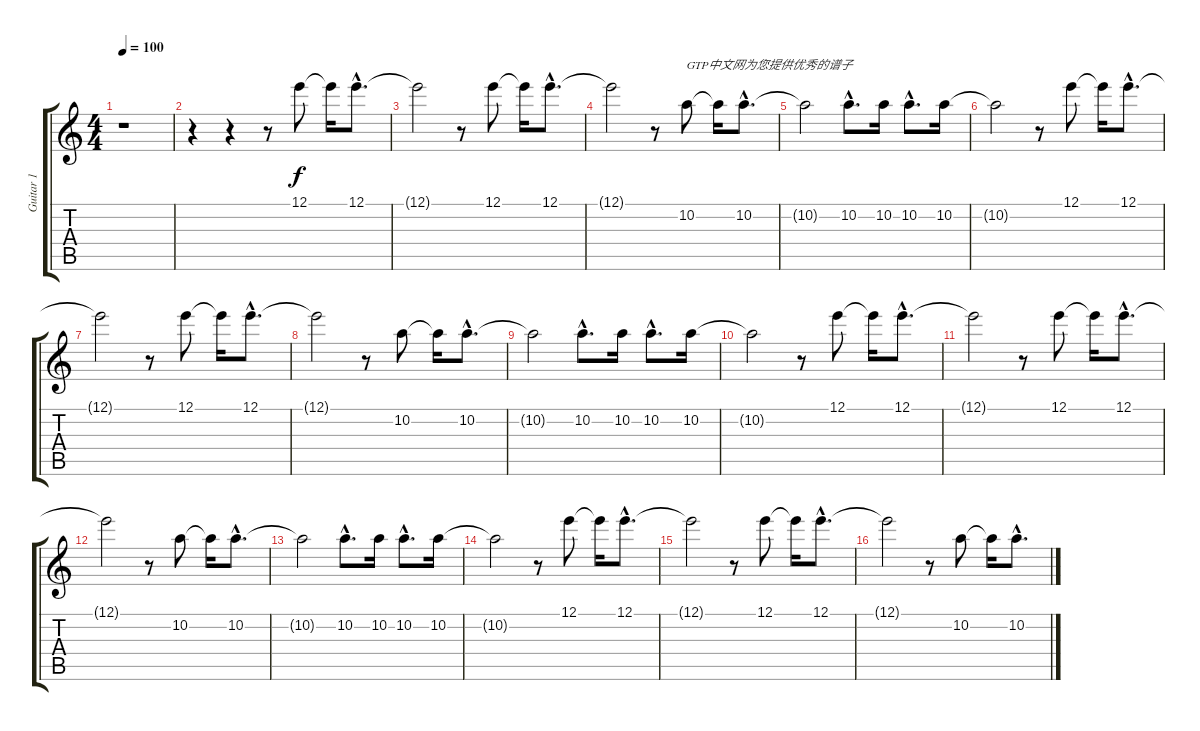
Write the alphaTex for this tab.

\track ("Guitar 1" "Guitar 1") {instrument electricguitarclean}
\staff {score tabs}
\tuning (E4 B3 G3 D3 A2 E2) {hide}
\ts (4 4)
\tempo 100
\clef g2
\ks c
r.1{dy f instrument electricguitarclean} |
r.4 r.4 r.8 12.1.8 12.1{t}.16 12.1{hac}.8{d} |
12.1{t}.2 r.8 12.1.8 12.1{t}.16 12.1{hac}.8{d} |
12.1{t}.2 r.8 10.2.8{txt "GTP中文网为您提供优秀的谱子"} 10.2{t}.16 10.2{hac}.8{d} |
10.2{t}.2 10.2{hac}.8{d} 10.2.16 10.2{hac}.8{d} 10.2.16 |
10.2{t}.2 r.8 12.1.8 12.1{t}.16 12.1{hac}.8{d} |
12.1{t}.2 r.8 12.1.8 12.1{t}.16 12.1{hac}.8{d} |
12.1{t}.2 r.8 10.2.8 10.2{t}.16 10.2{hac}.8{d} |
10.2{t}.2 10.2{hac}.8{d} 10.2.16 10.2{hac}.8{d} 10.2.16 |
10.2{t}.2 r.8 12.1.8 12.1{t}.16 12.1{hac}.8{d} |
12.1{t}.2 r.8 12.1.8 12.1{t}.16 12.1{hac}.8{d} |
12.1{t}.2 r.8 10.2.8 10.2{t}.16 10.2{hac}.8{d} |
10.2{t}.2 10.2{hac}.8{d} 10.2.16 10.2{hac}.8{d} 10.2.16 |
10.2{t}.2 r.8 12.1.8 12.1{t}.16 12.1{hac}.8{d} |
12.1{t}.2 r.8 12.1.8 12.1{t}.16 12.1{hac}.8{d} |
12.1{t}.2 r.8 10.2.8 10.2{t}.16 10.2{hac}.8{d}
